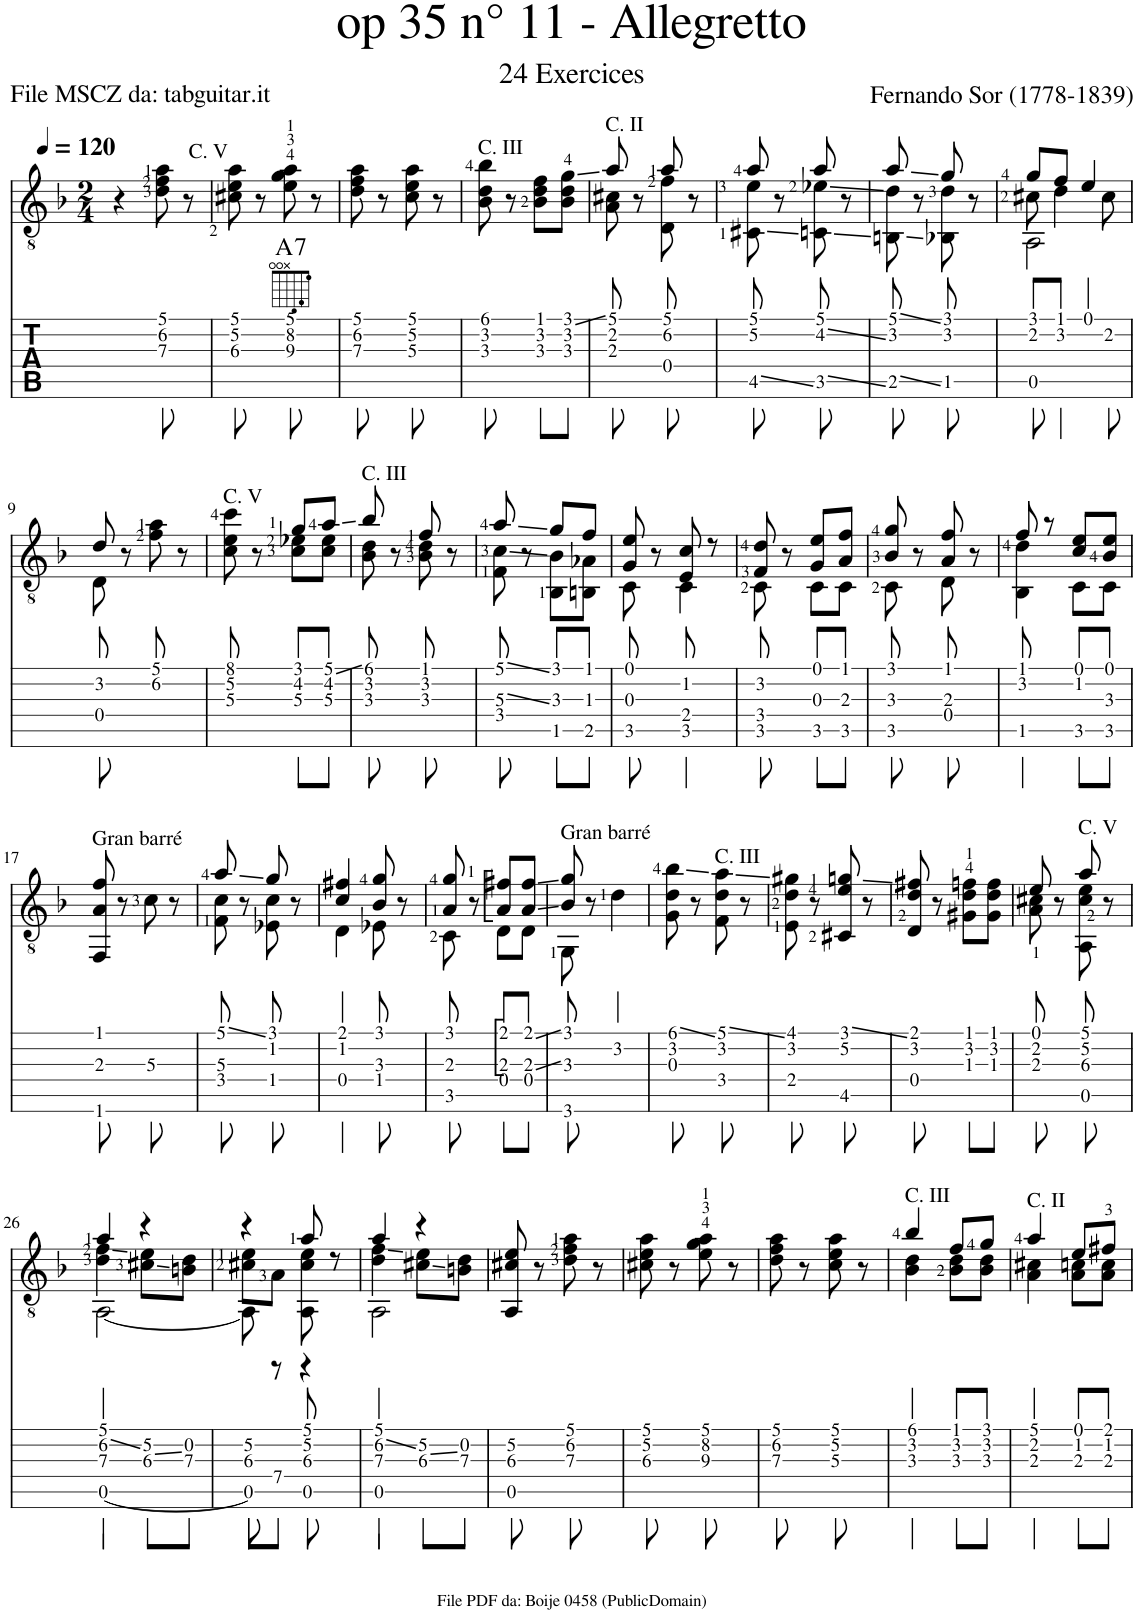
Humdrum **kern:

**kern	**harte	**kern
*part2	*part2	*part1
*staff2	*	*staff1
*I"Chitarra classica (Intavolatura)	*	*I"Guitar
*stria6	*	*
*	*	*clefGv2
*k[b-]	*	*k[b-]
*M2/4	*	*M2/4
*MM120	*	*MM120
=1	=1	=1
4r	.	4r
8d\ 8f\ 8a\	.	8d\ 8f\ 8a\
8r	.	8r
=2	=2	=2
!	!	!LO:TX:a:t=C. V
8c#X\ 8e\ 8a\	.	8c#X\ 8e\ 8a\
8r	.	8r
!	!LO:H:kt=7	!
8e\ 8g\ 8a\	A:7	8e\ 8g\ 8a\
8r	.	8r
=3	=3	=3
8d\ 8f\ 8a\	.	8d\ 8f\ 8a\
8r	.	8r
8c\ 8e\ 8a\	.	8c\ 8e\ 8a\
8r	.	8r
=4	=4	=4
!	!	!LO:TX:a:t=C. III
8B-\ 8d\ 8b-\	.	8B-\ 8d\ 8b-\
8r	.	8r
8B-\ 8d\ 8f\L	.	8B-\ 8d\ 8f\L
8B-\ 8d\ 8g\J	.	8B-\ 8d\ 8g\J
=5	=5	=5
*^	*	*^
!	!	!	!LO:TX:a:t=C. II	!
8a/	8A\ 8c#X\	.	8a/	8A\ 8c#X\
8r	8ryy	.	8r	8ryy
8a/	8D\ 8f\	.	8a/	8D\ 8f\
8r	8ryy	.	8r	8ryy
=6	=6	=6	=6	=6
8a/	8C#X\ 8e\	.	8a/	8C#X\ 8e\
8r	8ryy	.	8r	8ryy
8a/	8Cn\ 8e-X\	.	8a/	8Cn\ 8e-X\
8r	8ryy	.	8r	8ryy
=7	=7	=7	=7	=7
8a/	8BBn\ 8d\	.	8a/	8BBn\ 8d\
8r	8ryy	.	8r	8ryy
8g/	8BB-X\ 8d\	.	8g/	8BB-X\ 8d\
8r	8ryy	.	8r	8ryy
=8	=8	=8	=8	=8
*	*^	*	*	*^
8g/L	8c#X\	2AA\	.	8g/L	8c#X\	2AA\
8f/J	4d\	.	.	8f/J	4d\	.
4e/	.	.	.	4e/	.	.
.	8c#\	.	.	.	8c#\	.
*	*v	*v	*	*	*	*
*	*	*	*	*v	*v
!!LO:LB:g=z
=9	=9	=9	=9	=9
8d/	8D\	.	8d/	8D\
8r	4.ryy	.	8r	4.ryy
8f/ 8a/	.	.	8f\ 8a\	.
8r	.	.	8r	.
=10	=10	=10	=10	=10
!	!	!	!LO:TX:a:t=C. V	!
8c/ 8e/ 8cc/	4ryy	.	8c\ 8e\ 8cc\	4ryy
8r	.	.	8r	.
8g/L	8c\ 8e-X\L	.	8g/L	8c\ 8e-X\L
8a/J	8c\ 8e-\J	.	8a/J	8c\ 8e-\J
=11	=11	=11	=11	=11
!	!	!	!LO:TX:a:t=C. III	!
8b-/	8B-\ 8d\	.	8b-/	8B-\ 8d\
8r	8ryy	.	8r	8ryy
8f/	8B-\ 8d\	.	8f/	8B-\ 8d\
8r	8ryy	.	8r	8ryy
=12	=12	=12	=12	=12
8a/	8F\ 8c\	.	8a/	8F\ 8c\
8r	8ryy	.	8r	8ryy
8g/L	8BB-\ 8B-\L	.	8g/L	8BB-\ 8B-\L
8f/J	8BBn\ 8A-X\J	.	8f/J	8BBn\ 8A-X\J
=13	=13	=13	=13	=13
8G/ 8e/	8C\	.	8G/ 8e/	8C\
8r	8ryy	.	8r	8ryy
8E/ 8c/	4C\	.	8E/ 8c/	4C\
8r	.	.	8r	.
=14	=14	=14	=14	=14
8F/ 8d/	8C\	.	8F/ 8d/	8C\
8r	8ryy	.	8r	8ryy
8G/ 8e/L	8C\L	.	8G/ 8e/L	8C\L
8A/ 8f/J	8C\J	.	8A/ 8f/J	8C\J
=15	=15	=15	=15	=15
8B-/ 8g/	8C\	.	8B-/ 8g/	8C\
8r	8ryy	.	8r	8ryy
8A/ 8f/	8D\	.	8A/ 8f/	8D\
8r	8ryy	.	8r	8ryy
=16	=16	=16	=16	=16
8f/	4BB-\ 4d\	.	8f/	4BB-\ 4d\
8r	.	.	8r	.
8c/ 8e/L	8C\L	.	8c/ 8e/L	8C\L
8B-/ 8e/J	8C\J	.	8B-/ 8e/J	8C\J
!!LO:LB:g=z
=17	=17	=17	=17	=17
!	!	!	!LO:TX:a:t=Gran barré	!
*v	*v	*	*	*
*	*	*v	*v
8FF\ 8A\ 8f\	.	8FF/ 8A/ 8f/
8r	.	8r
8c\	.	8c\
8r	.	8r
=18	=18	=18
*^	*	*^
8a/	8F\ 8c\	.	8a/	8F\ 8c\
8r	8ryy	.	8r	8ryy
8g/	8E-X\ 8c\	.	8g/	8E-X\ 8c\
8r	8ryy	.	8r	8ryy
=19	=19	=19	=19	=19
4c/ 4f#X/	4D\	.	4c/ 4f#X/	4D\
8B-/ 8g/	8E-X\	.	8B-/ 8g/	8E-X\
8r	8ryy	.	8r	8ryy
=20	=20	=20	=20	=20
8A/ 8g/	8C\	.	8A/ 8g/	8C\
8r	8ryy	.	8r	8ryy
8A/ 8f#X/L	8D\L	.	8A/ 8f#X/L	8D\L
8A/ 8f#/J	8D\J	.	8A/ 8f#/J	8D\J
=21	=21	=21	=21	=21
!	!	!	!LO:TX:a:t=Gran barré	!
8B-/ 8g/	8GG\	.	8B-/ 8g/	8GG\
8r	4.ryy	.	8r	4.ryy
4d/	.	.	4d\	.
*v	*v	*	*	*
*	*	*v	*v
=22	=22	=22
8G\ 8d\ 8b-\	.	8G\ 8d\ 8b-\
8r	.	8r
!	!	!LO:TX:a:t=C. III
8F\ 8d\ 8a\	.	8F\ 8d\ 8a\
8r	.	8r
=23	=23	=23
8E\ 8d\ 8g#X\	.	8E\ 8d\ 8g#X\
8r	.	8r
8C#X\ 8e\ 8gn\	.	8C#X/ 8e/ 8gn/
8r	.	8r
=24	=24	=24
8D\ 8d\ 8f#X\	.	8D/ 8d/ 8f#X/
8r	.	8r
8G#X\ 8d\ 8fn\L	.	8G#X\ 8d\ 8fn\L
8G#\ 8d\ 8f\J	.	8G#\ 8d\ 8f\J
=25	=25	=25
*^	*	*^
8e/	8A\ 8c#X\	.	8e/	8A\ 8c#X\
8r	8ryy	.	8r	8ryy
!	!	!	!LO:TX:a:t=C. V	!
8a/	8AA\ 8c#\ 8e\	.	8a/	8AA\ 8c#\ 8e\
8r	8ryy	.	8r	8ryy
!!LO:LB:g=z
=26	=26	=26	=26	=26
*	*^	*	*	*^
4a/	4d\ 4f\	[2AA\	.	4a/	4d\ 4f\	[2AA\
4r	8c#X\ 8e\L	.	.	4r	8c#X\ 8e\L	.
.	8d\ 8Bn\J	.	.	.	8Bn\ 8d\J	.
=27	=27	=27	=27	=27	=27	=27
4r	8c#X\ 8e\L	8AA\]	.	4r	8c#X\ 8e\L	8AA\]
.	8A\J	8r	.	.	8A\J	8r
8a/	8AA\ 8c#\ 8e\	4r	.	8a/	8AA\ 8c#\ 8e\	4r
8r	8ryy	.	.	8r	8ryy	.
=28	=28	=28	=28	=28	=28	=28
4a/	4d\ 4f\	2AA\	.	4a/	4d\ 4f\	2AA\
4r	8c#X\ 8e\L	.	.	4r	8c#X\ 8e\L	.
.	8d\ 8Bn\J	.	.	.	8Bn\ 8d\J	.
*v	*v	*v	*	*	*	*
*	*	*v	*v	*v
=29	=29	=29
8AA\ 8c#X\ 8e\	.	8AA/ 8c#X/ 8e/
8r	.	8r
8d\ 8f\ 8a\	.	8d\ 8f\ 8a\
8r	.	8r
=30	=30	=30
8c#X\ 8e\ 8a\	.	8c#X\ 8e\ 8a\
8r	.	8r
8e\ 8g\ 8a\	.	8e\ 8g\ 8a\
8r	.	8r
=31	=31	=31
8d\ 8f\ 8a\	.	8d\ 8f\ 8a\
8r	.	8r
8c\ 8e\ 8a\	.	8c\ 8e\ 8a\
8r	.	8r
=32	=32	=32
*^	*	*^
!	!	!	!LO:TX:a:t=C. III	!
4b-/	4B-\ 4d\	.	4b-/	4B-\ 4d\
8f/L	8B-\ 8d\L	.	8f/L	8B-\ 8d\L
8g/J	8B-\ 8d\J	.	8g/J	8B-\ 8d\J
=33	=33	=33	=33	=33
!	!	!	!LO:TX:a:t=C. II	!
4a/	4A\ 4c#X\	.	4a/	4A\ 4c#X\
8e/L	8A\ 8cn\L	.	8e/L	8A\ 8cn\L
8f#X/J	8A\ 8c\J	.	8f#X/J	8A\ 8c\J
*v	*v	*	*	*
*	*	*v	*v
=	=	=
*-	*-	*-
